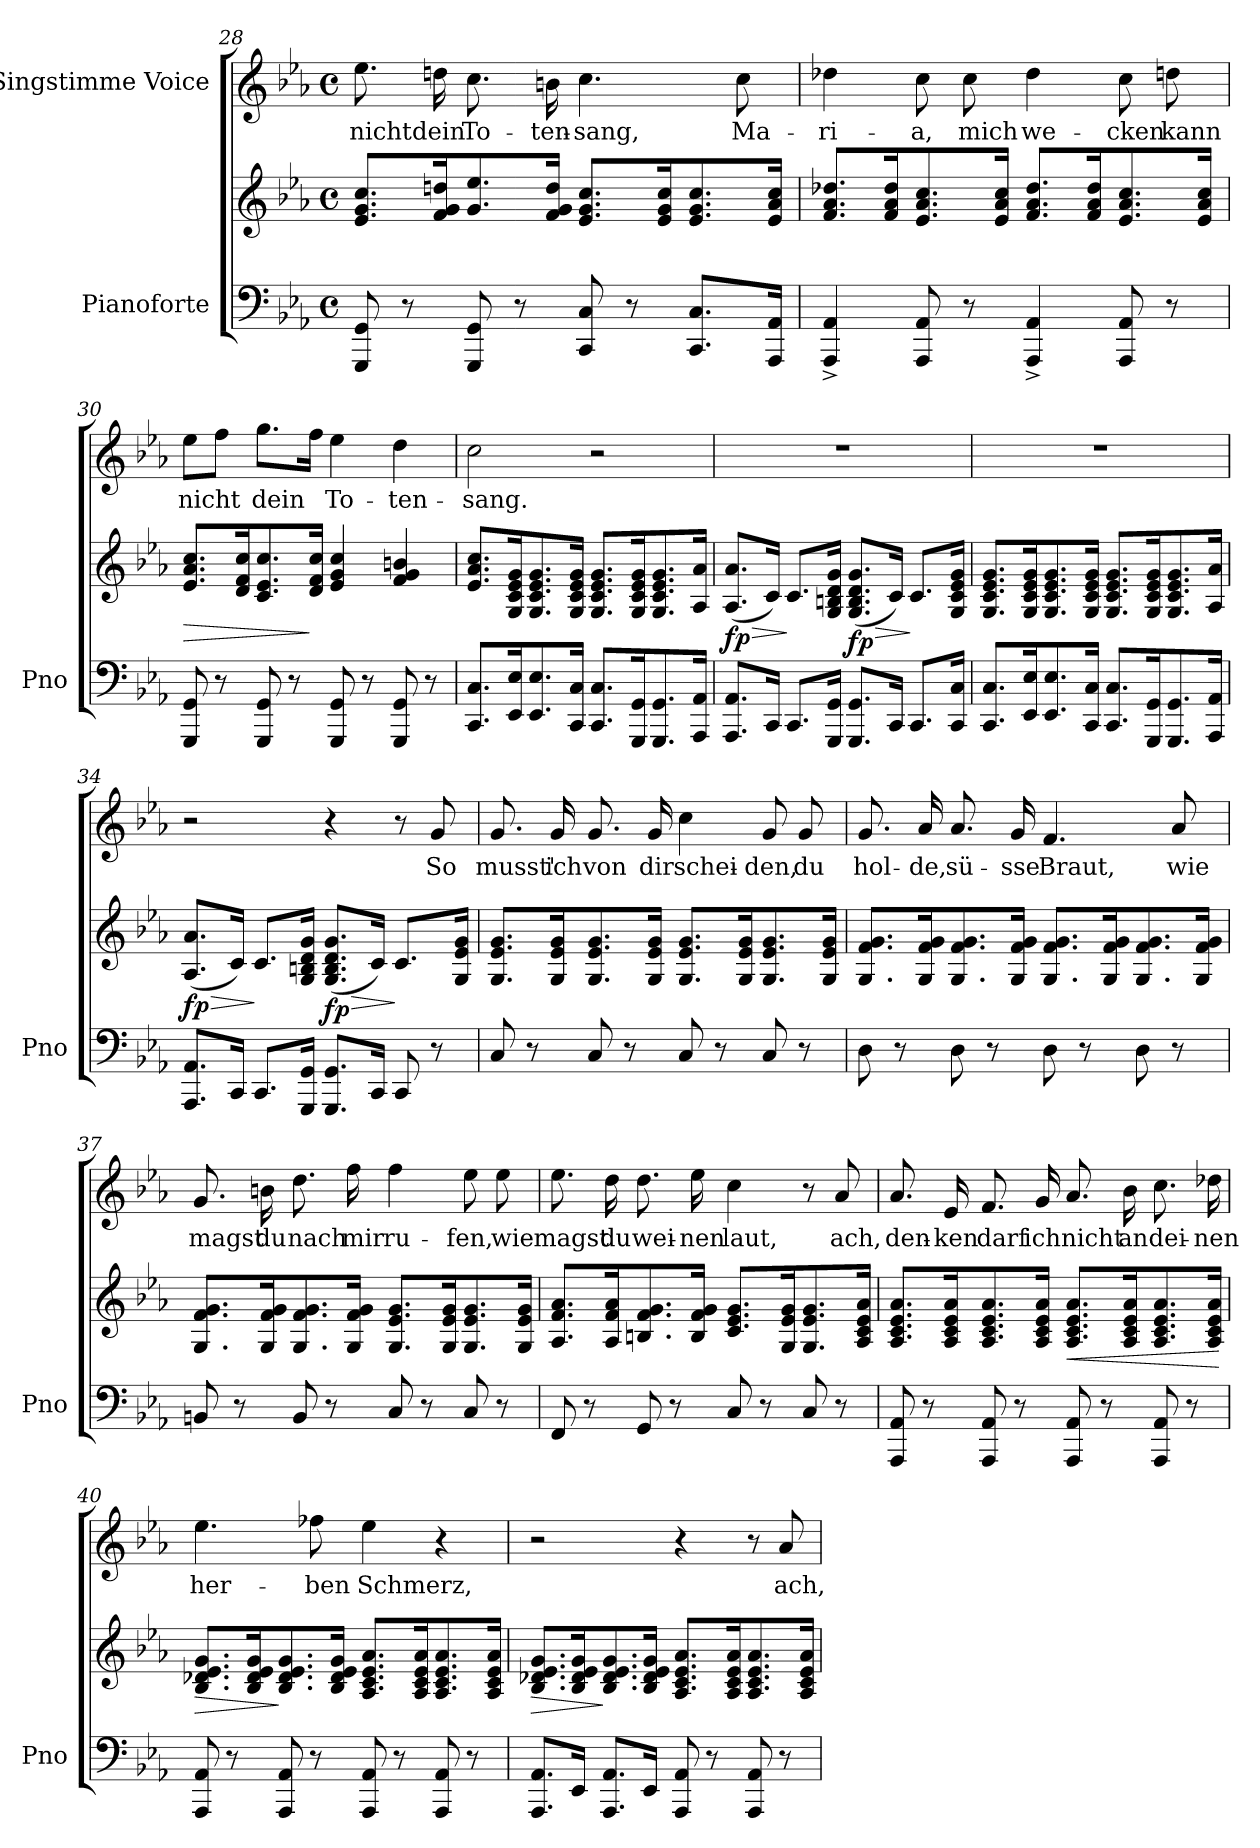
**kern	**kern	**dynam	**kern	**text
*part2	*part2	*part2	*part1	*part1
*staff3	*staff2	*staff2/3	*staff1	*staff1
*I"Pianoforte	*	*	*I"Singstimme Voice	*
*I'Pno	*	*	*	*
*clefF4	*clefG2	*	*clefG2	*
*k[b-e-a-]	*k[b-e-a-]	*	*k[b-e-a-]	*
*M4/4	*M4/4	*	*M4/4	*
*met(c)	*met(c)	*	*met(c)	*
=28	=28	=28	=28	=28
8GGG/ 8GG/	8.e-/ 8.g/ 8.cc/L	.	8.ee-\	nicht
8r	.	.	.	.
.	16f/ 16g/ 16ddn/K	.	16ddn\	dein
8GGG/ 8GG/	8.g/ 8.ee-/	.	8.cc\	To-
8r	.	.	.	.
.	16f/ 16g/ 16dd/Jk	.	16bn\	-ten-
8CC/ 8C/	8.e-/ 8.g/ 8.cc/L	.	4.cc\	-sang,
8r	.	.	.	.
.	16e-/ 16g/ 16cc/K	.	.	.
8.CC/ 8.C/L	8.e-/ 8.g/ 8.cc/	.	.	.
.	.	.	8cc\	Ma-
16AAA-/ 16AA-/Jk	16e-/ 16a-/ 16cc/Jk	.	.	.
=29	=29	=29	=29	=29
4AAA-/^> 4AA-/^>	8.f/ 8.a-/ 8.dd-X/L	.	4dd-X\	-ri-
.	16f/ 16a-/ 16dd-/K	.	.	.
8AAA-/ 8AA-/	8.e-/ 8.a-/ 8.cc/	.	8cc\	-a,
8r	.	.	8cc\	mich
.	16e-/ 16a-/ 16cc/Jk	.	.	.
4AAA-/^> 4AA-/^>	8.f/ 8.a-/ 8.dd-/L	.	4dd-\	we-
.	16f/ 16a-/ 16dd-/K	.	.	.
8AAA-/ 8AA-/	8.e-/ 8.a-/ 8.cc/	.	8cc\	-cken
8r	.	.	8ddn\	kann
.	16e-/ 16a-/ 16cc/Jk	.	.	.
=30	=30	=30	=30	=30
!	!	!LO:HP:b	!	!
8GGG/ 8GG/	8.e-/ 8.a-/ 8.cc/L	>	8ee-\L	nicht
8r	.	.	8ff\J	.
.	16d/ 16f/ 16cc/K	.	.	.
8GGG/ 8GG/	8.c/ 8.e-/ 8.cc/	.	8.gg\L	dein
8r	.	.	.	.
.	16d/ 16f/ 16cc/Jk	]	16ff\Jk	.
8GGG/ 8GG/	4e-/ 4g/ 4cc/	.	4ee-\	To-
8r	.	.	.	.
8GGG/ 8GG/	4f/ 4g/ 4bn/	.	4dd\	-ten-
8r	.	.	.	.
=31	=31	=31	=31	=31
8.CC/ 8.C/L	8.e-/ 8.a-/ 8.cc/L	.	2cc\	-sang.
16EE-/ 16E-/K	16G/ 16c/ 16e-/ 16g/K	.	.	.
8.EE-/ 8.E-/	8.G/ 8.c/ 8.e-/ 8.g/	.	.	.
16CC/ 16C/Jk	16G/ 16c/ 16e-/ 16g/Jk	.	.	.
8.CC/ 8.C/L	8.G/ 8.c/ 8.e-/ 8.g/L	.	2r	.
16GGG/ 16GG/K	16G/ 16c/ 16e-/ 16g/K	.	.	.
8.GGG/ 8.GG/	8.G/ 8.c/ 8.e-/ 8.g/	.	.	.
16AAA-/ 16AA-/Jk	16A-/ 16a-/Jk	.	.	.
=32	=32	=32	=32	=32
!	!	!LO:HP:b	!	!
!	!	!LO:DY:n=1:b	!	!
8.AAA-/ 8.AA-/L	(8.A-/ 8.a-/L	> fp	1r	.
16CC/Jk	16c/Jk)	.	.	.
8.CC/L	8.c/L	]	.	.
16GGG/ 16GG/Jk	16G/ 16Bn/ 16d/ 16g/Jk	.	.	.
!	!	!LO:HP:b	!	!
!	!	!LO:DY:n=2:b	!	!
8.GGG/ 8.GG/L	(8.G/ 8.B/ 8.d/ 8.g/L	> fp	.	.
16CC/Jk	16c/Jk)	.	.	.
8.CC/L	8.c/L	]	.	.
16CC/ 16C/Jk	16G/ 16c/ 16e-/ 16g/Jk	.	.	.
=33	=33	=33	=33	=33
8.CC/ 8.C/L	8.G/ 8.c/ 8.e-/ 8.g/L	.	1r	.
16EE-/ 16E-/K	16G/ 16c/ 16e-/ 16g/K	.	.	.
8.EE-/ 8.E-/	8.G/ 8.c/ 8.e-/ 8.g/	.	.	.
16CC/ 16C/Jk	16G/ 16c/ 16e-/ 16g/Jk	.	.	.
8.CC/ 8.C/L	8.G/ 8.c/ 8.e-/ 8.g/L	.	.	.
16GGG/ 16GG/K	16G/ 16c/ 16e-/ 16g/K	.	.	.
8.GGG/ 8.GG/	8.G/ 8.c/ 8.e-/ 8.g/	.	.	.
16AAA-/ 16AA-/Jk	16A-/ 16a-/Jk	.	.	.
=34	=34	=34	=34	=34
!	!	!LO:HP:b	!	!
!	!	!LO:DY:n=1:b	!	!
8.AAA-/ 8.AA-/L	(8.A-/ 8.a-/L	> fp	2r	.
16CC/Jk	16c/Jk)	.	.	.
8.CC/L	8.c/L	]	.	.
16GGG/ 16GG/Jk	16G/ 16Bn/ 16d/ 16g/Jk	.	.	.
!	!	!LO:HP:b	!	!
!	!	!LO:DY:n=2:b	!	!
8.GGG/ 8.GG/L	(8.G/ 8.B/ 8.d/ 8.g/L	> fp	4r	.
16CC/Jk	16c/Jk)	.	.	.
8CC/	8.c/L	]	8r	.
8r	.	.	8g/	So
.	16G/ 16e-/ 16g/Jk	.	.	.
=35	=35	=35	=35	=35
8C/	8.G/ 8.e-/ 8.g/L	.	8.g/	musst'
8r	.	.	.	.
.	16G/ 16e-/ 16g/K	.	16g/	ich
8C/	8.G/ 8.e-/ 8.g/	.	8.g/	von
8r	.	.	.	.
.	16G/ 16e-/ 16g/Jk	.	16g/	dir
8C/	8.G/ 8.e-/ 8.g/L	.	4cc\	schei-
8r	.	.	.	.
.	16G/ 16e-/ 16g/K	.	.	.
8C/	8.G/ 8.e-/ 8.g/	.	8g/	-den,
8r	.	.	8g/	du
.	16G/ 16e-/ 16g/Jk	.	.	.
=36	=36	=36	=36	=36
8D\	8.G/ 8.f/ 8.g/L	.	8.g/	hol-
8r	.	.	.	.
.	16G/ 16f/ 16g/K	.	16a-/	-de,
8D\	8.G/ 8.f/ 8.g/	.	8.a-/	sü-
8r	.	.	.	.
.	16G/ 16f/ 16g/Jk	.	16g/	-sse
8D\	8.G/ 8.f/ 8.g/L	.	4.f/	Braut,
8r	.	.	.	.
.	16G/ 16f/ 16g/K	.	.	.
8D\	8.G/ 8.f/ 8.g/	.	.	.
8r	.	.	8a-/	wie
.	16G/ 16f/ 16g/Jk	.	.	.
=37	=37	=37	=37	=37
8BBn/	8.G/ 8.f/ 8.g/L	.	8.g/	magst
8r	.	.	.	.
.	16G/ 16f/ 16g/K	.	16bn\	du
8BB/	8.G/ 8.f/ 8.g/	.	8.dd\	nach
8r	.	.	.	.
.	16G/ 16f/ 16g/Jk	.	16ff\	mir
8C/	8.G/ 8.e-/ 8.g/L	.	4ff\	ru-
8r	.	.	.	.
.	16G/ 16e-/ 16g/K	.	.	.
8C/	8.G/ 8.e-/ 8.g/	.	8ee-\	-fen,
8r	.	.	8ee-\	wie
.	16G/ 16e-/ 16g/Jk	.	.	.
=38	=38	=38	=38	=38
8FF/	8.A-/ 8.f/ 8.a-/L	.	8.ee-\	magst
8r	.	.	.	.
.	16A-/ 16f/ 16a-/K	.	16dd\	du
8GG/	8.Bn/ 8.f/ 8.g/	.	8.dd\	wei-
8r	.	.	.	.
.	16B/ 16f/ 16g/Jk	.	16ee-\	-nen
8C/	8.c/ 8.e-/ 8.g/L	.	4cc\	laut,
8r	.	.	.	.
.	16G/ 16e-/ 16g/K	.	.	.
8C/	8.G/ 8.e-/ 8.g/	.	8r	.
8r	.	.	8a-/	ach,
.	16A-/ 16c/ 16e-/ 16a-/Jk	.	.	.
=39	=39	=39	=39	=39
8AAA-/ 8AA-/	8.A-/ 8.c/ 8.e-/ 8.a-/L	.	8.a-/	den-
8r	.	.	.	.
.	16A-/ 16c/ 16e-/ 16a-/K	.	16e-/	-ken
8AAA-/ 8AA-/	8.A-/ 8.c/ 8.e-/ 8.a-/	.	8.f/	darf
8r	.	.	.	.
.	16A-/ 16c/ 16e-/ 16a-/Jk	.	16g/	ich
!	!	!LO:HP:b	!	!
8AAA-/ 8AA-/	8.A-/ 8.c/ 8.e-/ 8.a-/L	<	8.a-/	nicht
8r	.	.	.	.
.	16A-/ 16c/ 16e-/ 16a-/K	.	16b-\	an
8AAA-/ 8AA-/	8.A-/ 8.c/ 8.e-/ 8.a-/	.	8.cc\	dei-
8r	.	.	.	.
.	16A-/ 16c/ 16e-/ 16a-/Jk	.	16dd-X\	-nen
.	.	[	.	.
=40	=40	=40	=40	=40
!	!	!LO:HP:b	!	!
8AAA-/ 8AA-/	8.B-/ 8.d-X/ 8.e-/ 8.g/L	>	4.ee-\	her-
8r	.	.	.	.
.	16B-/ 16d-/ 16e-/ 16g/K	.	.	.
8AAA-/ 8AA-/	8.B-/ 8.d-/ 8.e-/ 8.g/	]	.	.
8r	.	.	8ff-X\	-ben
.	16B-/ 16d-/ 16e-/ 16g/Jk	.	.	.
8AAA-/ 8AA-/	8.A-/ 8.c/ 8.e-/ 8.a-/L	.	4ee-\	Schmerz,
8r	.	.	.	.
.	16A-/ 16c/ 16e-/ 16a-/K	.	.	.
8AAA-/ 8AA-/	8.A-/ 8.c/ 8.e-/ 8.a-/	.	4r	.
8r	.	.	.	.
.	16A-/ 16c/ 16e-/ 16a-/Jk	.	.	.
=41	=41	=41	=41	=41
!	!	!LO:HP:b	!	!
8.AAA-/ 8.AA-/L	8.B-/ 8.d-X/ 8.e-/ 8.g/L	>	2r	.
16EE-/Jk	16B-/ 16d-/ 16e-/ 16g/K	.	.	.
8.AAA-/ 8.AA-/L	8.B-/ 8.d-/ 8.e-/ 8.g/	]	.	.
16EE-/Jk	16B-/ 16d-/ 16e-/ 16g/Jk	.	.	.
8AAA-/ 8AA-/	8.A-/ 8.c/ 8.e-/ 8.a-/L	.	4r	.
8r	.	.	.	.
.	16A-/ 16c/ 16e-/ 16a-/K	.	.	.
8AAA-/ 8AA-/	8.A-/ 8.c/ 8.e-/ 8.a-/	.	8r	.
8r	.	.	8a-/	ach,
.	16A-/ 16c/ 16e-/ 16a-/Jk	.	.	.
=	=	=	=	=
*-	*-	*-	*-	*-
